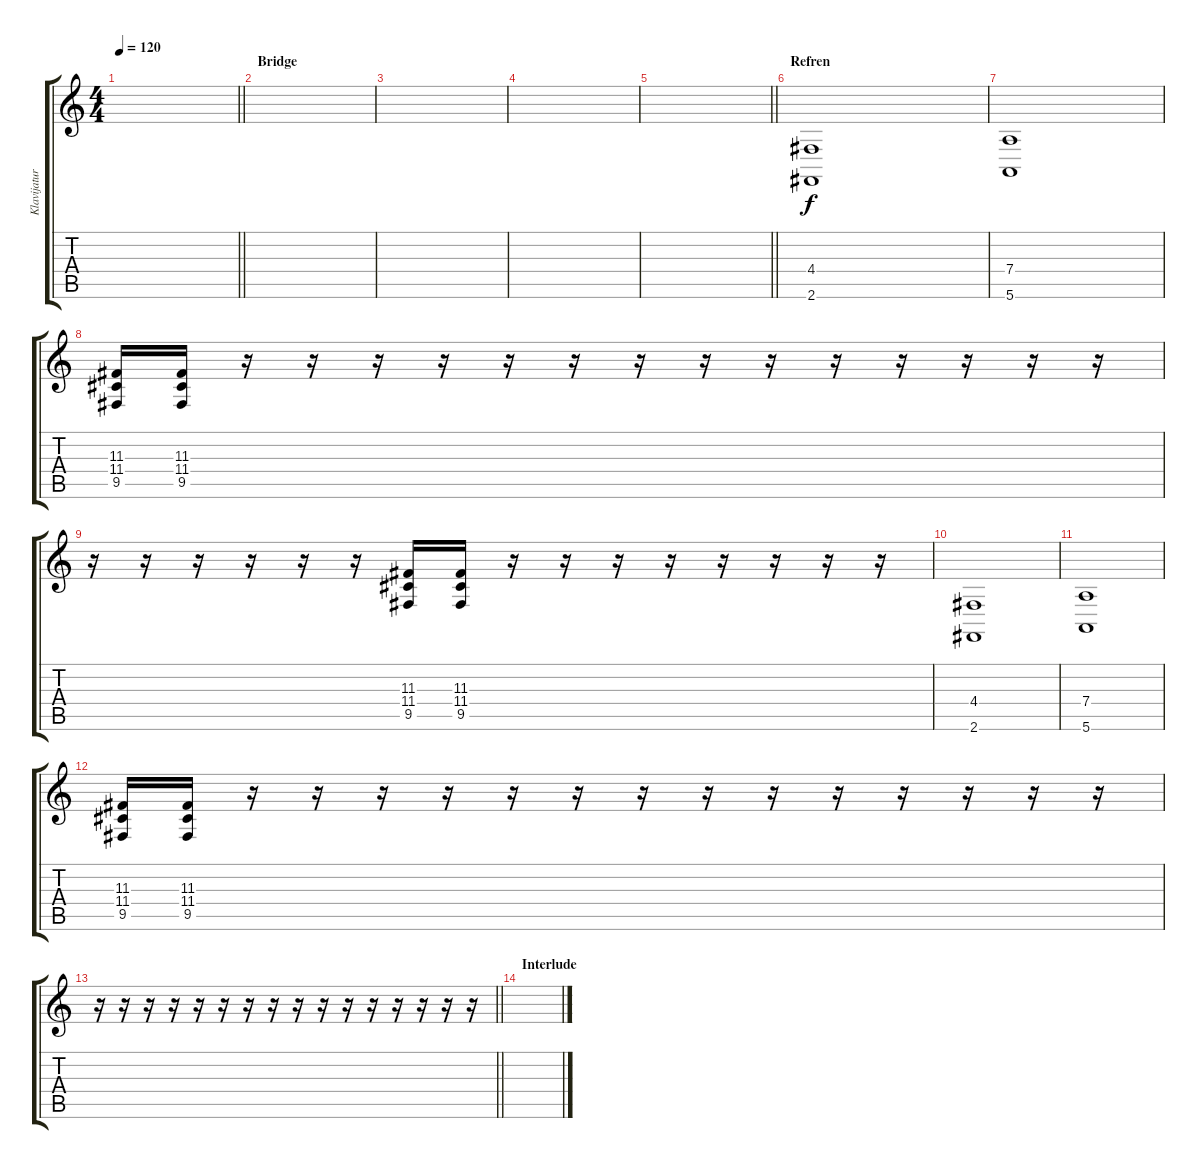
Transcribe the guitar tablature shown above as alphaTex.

\track ("Klavijature" "Klavijatur") {instrument lead1square}
\staff {score tabs}
\tuning (E4 B3 G3 D3 A2 E2) {hide}
\ts (4 4)
\tempo 120
\clef g2
\barLineRight lightlight
\ks c
|
\section ("" "Bridge")
|
|
|
\barLineRight lightlight
|
\section ("" "Refren")
(4.4 2.6).1{volume 10} |
(7.4 5.6).1 |
(11.3 11.4 9.5).16 (11.3 11.4 9.5).16 r.16 r.16 r.16 r.16 r.16 r.16 r.16 r.16 r.16 r.16 r.16 r.16 r.16 r.16 |
r.16 r.16 r.16 r.16 r.16 r.16 (11.3 11.4 9.5).16 (11.3 11.4 9.5).16 r.16 r.16 r.16 r.16 r.16 r.16 r.16 r.16 |
(4.4 2.6).1{volume 10} |
(7.4 5.6).1 |
(11.3 11.4 9.5).16 (11.3 11.4 9.5).16 r.16 r.16 r.16 r.16 r.16 r.16 r.16 r.16 r.16 r.16 r.16 r.16 r.16 r.16 |
\barLineRight lightlight
r.16 r.16 r.16 r.16 r.16 r.16 r.16 r.16 r.16 r.16 r.16 r.16 r.16 r.16 r.16 r.16 |
\section ("" "Interlude")
